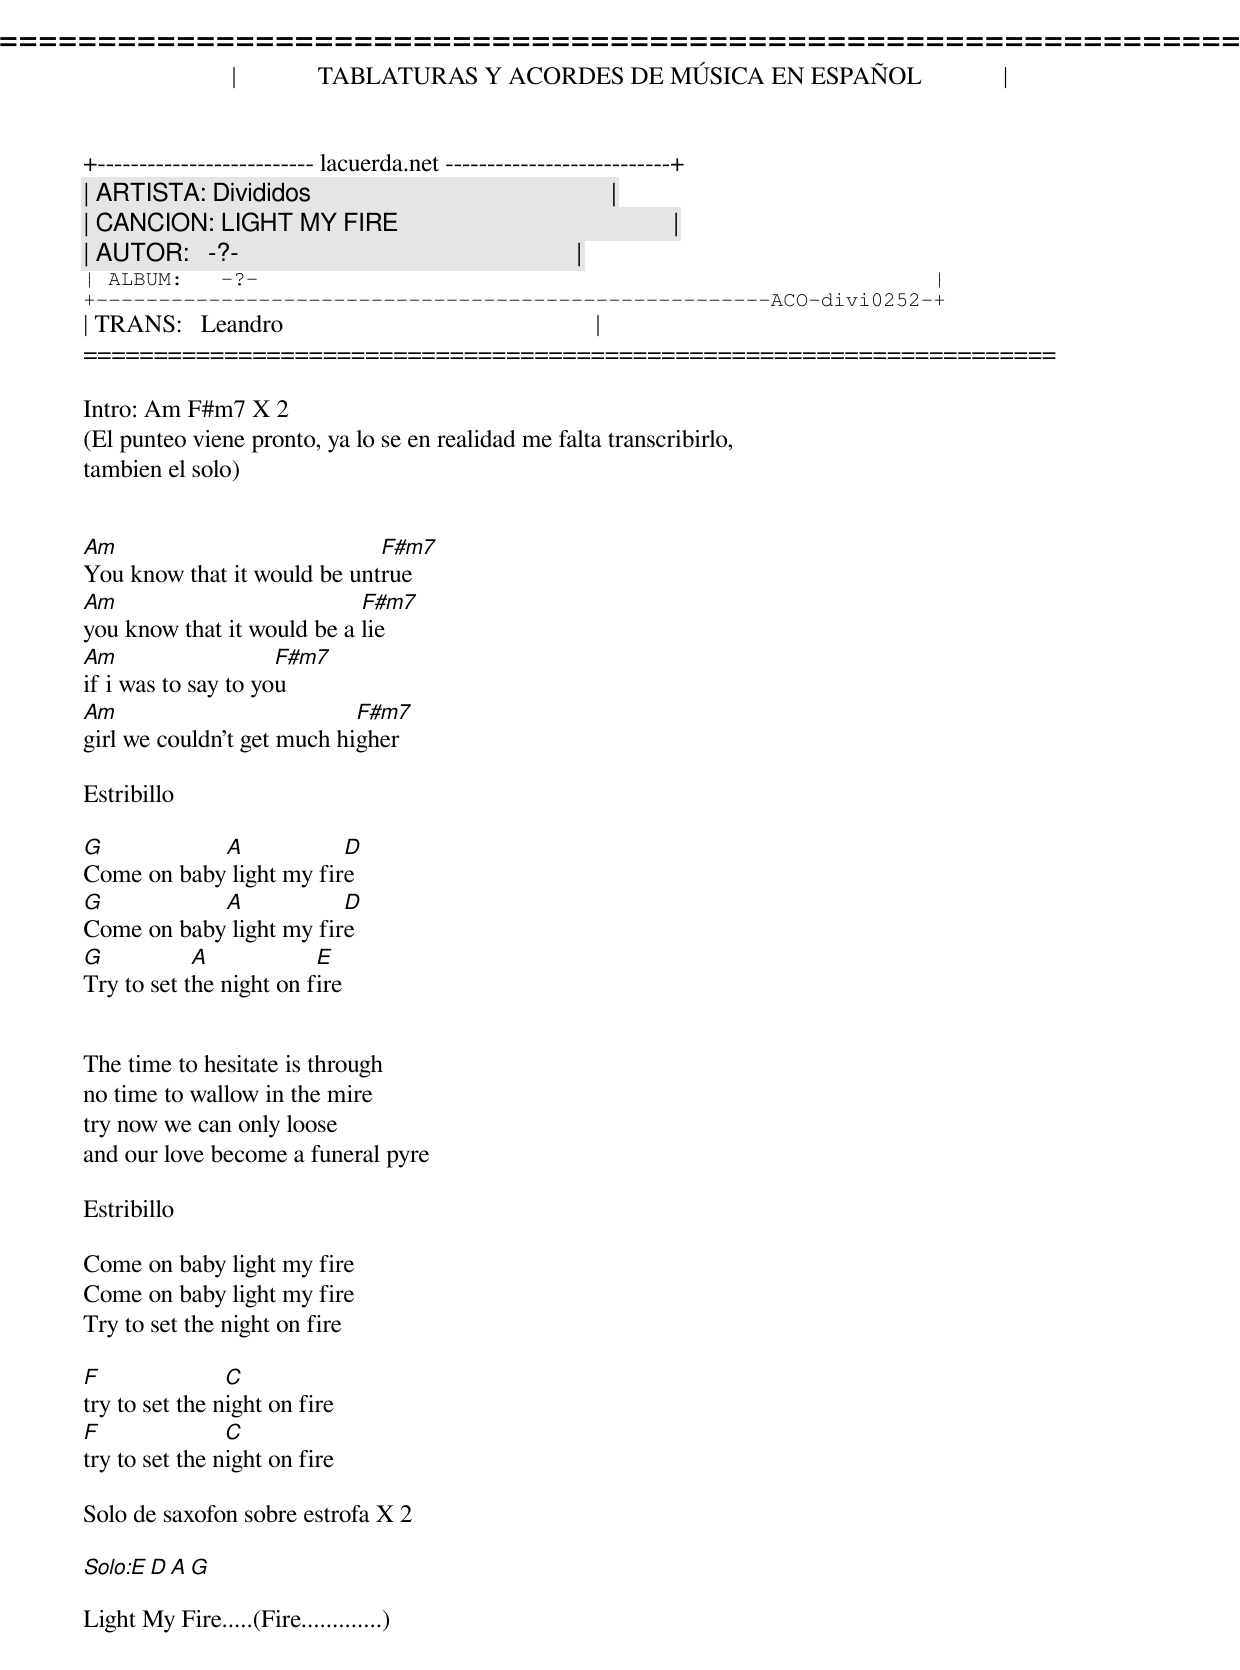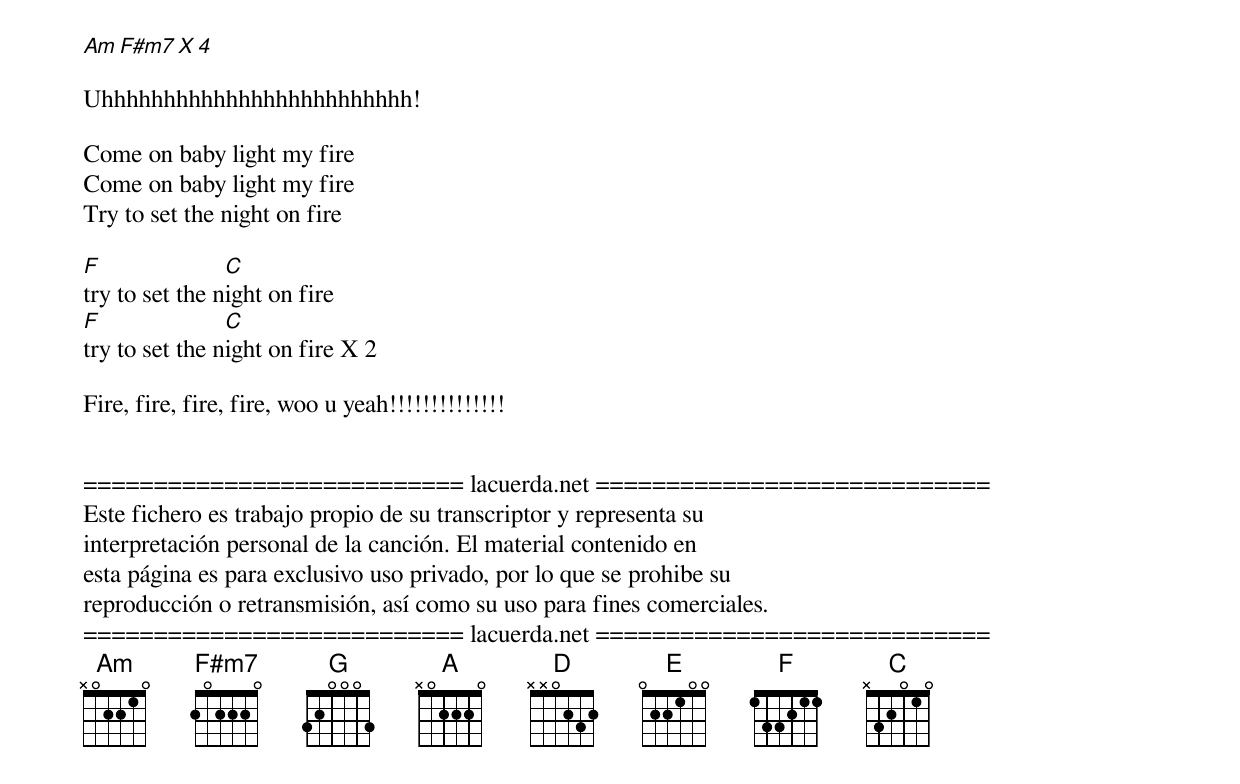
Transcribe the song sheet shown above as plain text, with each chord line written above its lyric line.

=====================================================================
|             TABLATURAS Y ACORDES DE MÚSICA EN ESPAÑOL             |
+-------------------------- lacuerda.net ---------------------------+
| ARTISTA: Divididos                                                |
| CANCION: LIGHT MY FIRE                                            |
| AUTOR:   -?-                                                      |
| ALBUM:   -?-                                                      |
+------------------------------------------------------ACO-divi0252-+
| TRANS:   Leandro                                                  |
=====================================================================

Intro: Am F#m7 X 2
(El punteo viene pronto, ya lo se en realidad me falta transcribirlo,
tambien el solo)


Am                           F#m7
You know that it would be untrue
Am                          F#m7
you know that it would be a lie
Am                   F#m7
if i was to say to you
Am                          F#m7
girl we couldn't get much higher

Estribillo

G           A            D
Come on baby light my fire
G           A            D
Come on baby light my fire
G           A            E
Try to set the night on fire


The time to hesitate is through
no time to wallow in the mire
try now we can only loose
and our love become a funeral pyre

Estribillo

Come on baby light my fire
Come on baby light my fire
Try to set the night on fire

F               C
try to set the night on fire
F               C
try to set the night on fire

Solo de saxofon sobre estrofa X 2

Solo:E D A G

Light My Fire.....(Fire.............)

Am F#m7 X 4

Uhhhhhhhhhhhhhhhhhhhhhhhhh!

Come on baby light my fire
Come on baby light my fire
Try to set the night on fire

F               C
try to set the night on fire
F               C
try to set the night on fire X 2

Fire, fire, fire, fire, woo u yeah!!!!!!!!!!!!!!


=========================== lacuerda.net ============================
Este fichero es trabajo propio de su transcriptor y representa su
interpretación personal de la canción. El material contenido en
esta página es para exclusivo uso privado, por lo que se prohibe su
reproducción o retransmisión, así como su uso para fines comerciales.
=========================== lacuerda.net ============================
